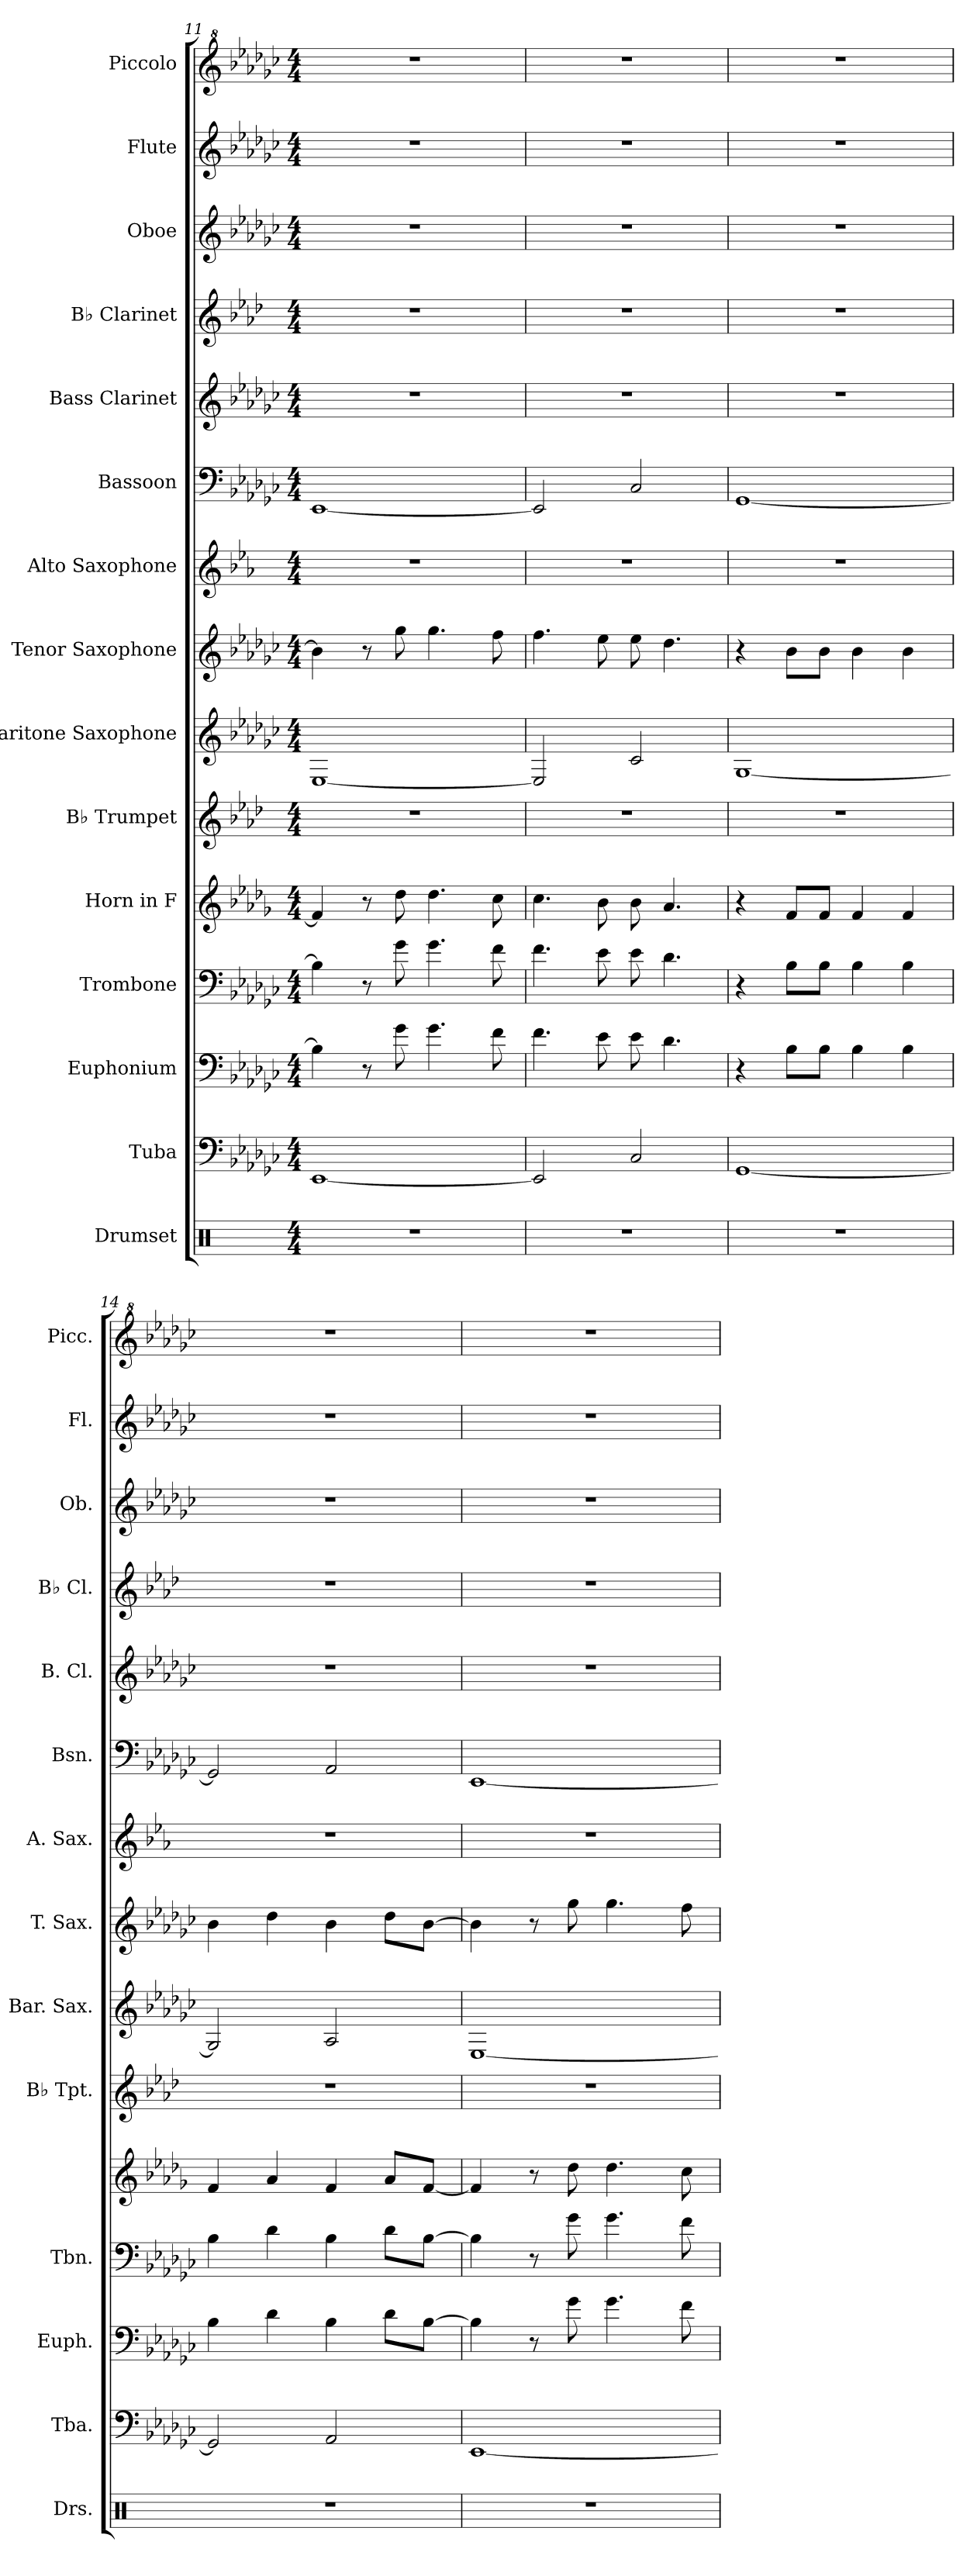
**kern	**kern	**kern	**kern	**kern	**kern	**kern	**kern	**kern	**kern	**kern	**kern	**kern	**kern	**kern
*part15	*part14	*part13	*part12	*part11	*part10	*part9	*part8	*part7	*part6	*part5	*part4	*part3	*part2	*part1
*staff15	*staff14	*staff13	*staff12	*staff11	*staff10	*staff9	*staff8	*staff7	*staff6	*staff5	*staff4	*staff3	*staff2	*staff1
*I"Drumset	*I"Tuba	*I"Euphonium	*I"Trombone	*I"Horn in F	*I"B♭ Trumpet	*I"Baritone Saxophone	*I"Tenor Saxophone	*I"Alto Saxophone	*I"Bassoon	*I"Bass Clarinet	*I"B♭ Clarinet	*I"Oboe	*I"Flute	*I"Piccolo
*I'Drs.	*I'Tba.	*I'Euph.	*I'Tbn.	*	*I'B♭ Tpt.	*I'Bar. Sax.	*I'T. Sax.	*I'A. Sax.	*I'Bsn.	*I'B. Cl.	*I'B♭ Cl.	*I'Ob.	*I'Fl.	*I'Picc.
*clefX	*clefF4	*clefF4	*clefF4	*clefG2	*clefG2	*clefG2	*clefG2	*clefG2	*clefF4	*clefG2	*clefG2	*clefG2	*clefG2	*clefG^2
*	*	*	*	*ITrd4c7	*ITrd1c2	*ITrd12c21	*ITrd8c14	*ITrd5c9	*	*ITrd8c14	*ITrd1c2	*	*	*ITrd-7c-12
*k[]	*k[b-e-a-d-g-c-]	*k[b-e-a-d-g-c-]	*k[b-e-a-d-g-c-]	*k[b-e-a-d-g-c-]	*k[b-e-a-d-g-c-]	*k[b-e-a-d-g-c-]	*k[b-e-a-d-g-c-]	*k[b-e-a-d-g-c-]	*k[b-e-a-d-g-c-]	*k[b-e-a-d-g-c-]	*k[b-e-a-d-g-c-]	*k[b-e-a-d-g-c-]	*k[b-e-a-d-g-c-]	*k[b-e-a-d-g-c-]
*M4/4	*M4/4	*M4/4	*M4/4	*M4/4	*M4/4	*M4/4	*M4/4	*M4/4	*M4/4	*M4/4	*M4/4	*M4/4	*M4/4	*M4/4
=11	=11	=11	=11	=11	=11	=11	=11	=11	=11	=11	=11	=11	=11	=11
1r	[1EE-	4B-\]	4B-\]	4B-/]	1r	[1EE-	4B-\]	1r	[1EE-	1r	1r	1r	1r	1r
.	.	8r	8r	8r	.	.	8r	.	.	.	.	.	.	.
.	.	8g-\	8g-\	8g-\	.	.	8g-\	.	.	.	.	.	.	.
.	.	4.g-\	4.g-\	4.g-\	.	.	4.g-\	.	.	.	.	.	.	.
.	.	8f\	8f\	8f\	.	.	8f\	.	.	.	.	.	.	.
=12	=12	=12	=12	=12	=12	=12	=12	=12	=12	=12	=12	=12	=12	=12
1r	2EE-/]	4.f\	4.f\	4.f\	1r	2EE-/]	4.f\	1r	2EE-/]	1r	1r	1r	1r	1r
.	.	8e-\	8e-\	8e-\	.	.	8e-\	.	.	.	.	.	.	.
.	2C-/	8e-\	8e-\	8e-\	.	2C-/	8e-\	.	2C-/	.	.	.	.	.
.	.	4.d-\	4.d-\	4.d-/	.	.	4.d-\	.	.	.	.	.	.	.
=13	=13	=13	=13	=13	=13	=13	=13	=13	=13	=13	=13	=13	=13	=13
1r	[1GG-	4r	4r	4r	1r	[1GG-	4r	1r	[1GG-	1r	1r	1r	1r	1r
.	.	8B-\L	8B-\L	8B-/L	.	.	8B-\L	.	.	.	.	.	.	.
.	.	8B-\J	8B-\J	8B-/J	.	.	8B-\J	.	.	.	.	.	.	.
.	.	4B-\	4B-\	4B-/	.	.	4B-\	.	.	.	.	.	.	.
.	.	4B-\	4B-\	4B-/	.	.	4B-\	.	.	.	.	.	.	.
=14	=14	=14	=14	=14	=14	=14	=14	=14	=14	=14	=14	=14	=14	=14
1r	2GG-/]	4B-\	4B-\	4B-/	1r	2GG-/]	4B-\	1r	2GG-/]	1r	1r	1r	1r	1r
.	.	4d-\	4d-\	4d-/	.	.	4d-\	.	.	.	.	.	.	.
.	2AA-/	4B-\	4B-\	4B-/	.	2AA-/	4B-\	.	2AA-/	.	.	.	.	.
.	.	8d-\L	8d-\L	8d-/L	.	.	8d-\L	.	.	.	.	.	.	.
.	.	[8B-\J	[8B-\J	[8B-/J	.	.	[8B-\J	.	.	.	.	.	.	.
=15	=15	=15	=15	=15	=15	=15	=15	=15	=15	=15	=15	=15	=15	=15
1r	[1EE-	4B-\]	4B-\]	4B-/]	1r	[1EE-	4B-\]	1r	[1EE-	1r	1r	1r	1r	1r
.	.	8r	8r	8r	.	.	8r	.	.	.	.	.	.	.
.	.	8g-\	8g-\	8g-\	.	.	8g-\	.	.	.	.	.	.	.
.	.	4.g-\	4.g-\	4.g-\	.	.	4.g-\	.	.	.	.	.	.	.
.	.	8f\	8f\	8f\	.	.	8f\	.	.	.	.	.	.	.
=	=	=	=	=	=	=	=	=	=	=	=	=	=	=
*-	*-	*-	*-	*-	*-	*-	*-	*-	*-	*-	*-	*-	*-	*-
